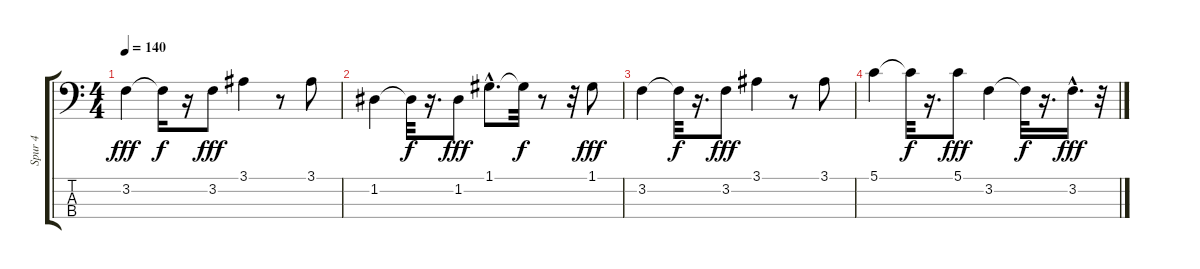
\track ("Spur 4" "Spur 4") {instrument electricbassfinger}
\staff {score tabs}
\tuning (G2 D2 A1 E1) {hide}
\ts (4 4)
\tempo 140
\clef f4
\ks c
3.2.4{dy fff} 3.2{t}.16{dy f} r.16 3.2.8{dy fff} 3.1.4 r.8 3.1.8 |
1.2.4 1.2{t}.32{dy f} r.16{d} 1.2.8{dy fff} 1.1{hac}.8{d} 1.1{t}.32{dy f} r.8 r.32 1.1.8{dy fff} |
3.2.4 3.2{t}.32{dy f} r.16{d} 3.2.8{dy fff} 3.1.4 r.8 3.1.8 |
5.1.4 5.1{t}.32{dy f} r.16{d} 5.1.8{dy fff} 3.2.4 3.2{t}.32{dy f} r.16{d} 3.2{hac}.16{d dy fff} r.32
